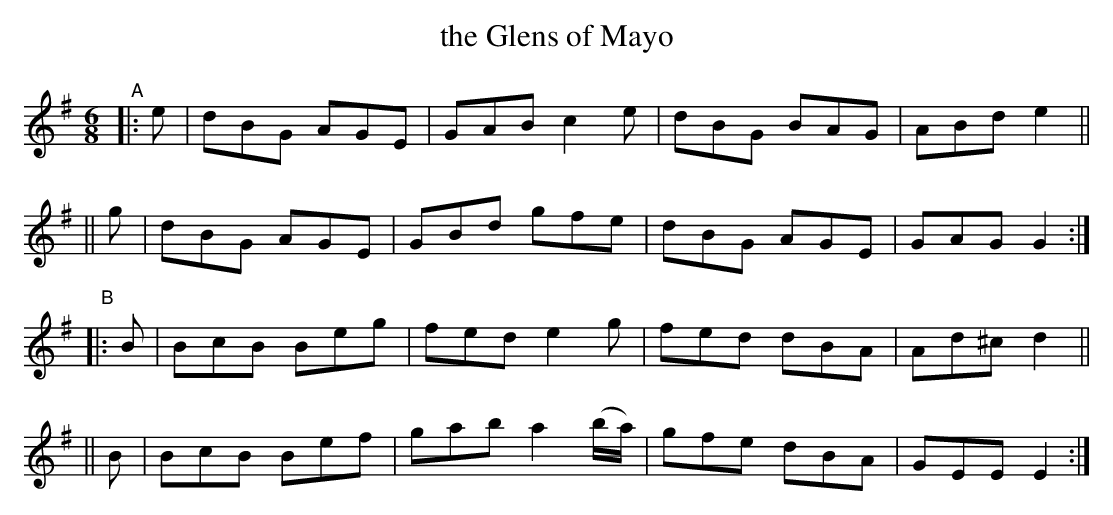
X:1
T: the Glens of Mayo
M: 6/8
L: 1/8
K: Em
"^A"\
|: e | dBG AGE | GAB c2e | dBG BAG | ABd e2 ||
|| g | dBG AGE | GBd gfe | dBG AGE | GAG G2 :|
"^B"\
|: B | BcB Beg | fed e2g | fed dBA | Ad^c d2 ||
|| B | BcB Bef | gab a2(b/a/) | gfe dBA | GEE E2 :|
